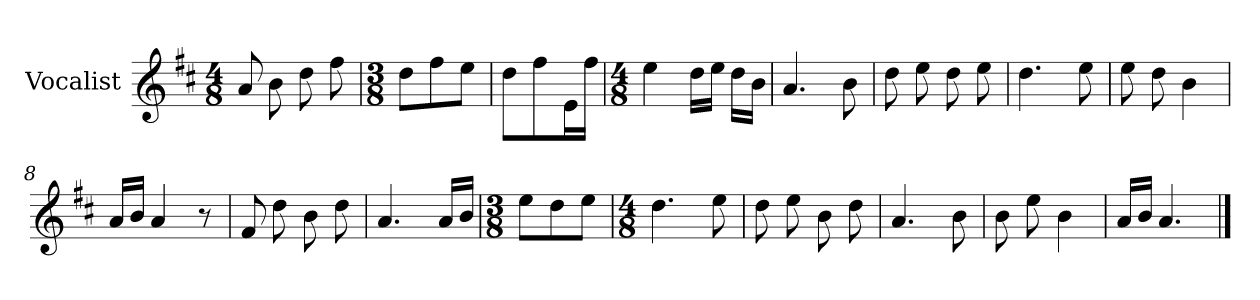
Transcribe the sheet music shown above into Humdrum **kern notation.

**kern
*part1
*staff1
*I"Vocalist
*k[f#c#]
*D:
*M4/8
=
8a
8b
8dd
8ff#
=1
*M3/8
8ddL
8ff#
8eeJ
=2
8ddL
8ff#
16eL
16ff#JJ
=3
*M4/8
4ee
16ddLL
16eeJJ
16ddLL
16bJJ
=4
4.a
8b
=5
8dd
8ee
8dd
8ee
=6
4.dd
8ee
=7
8ee
8dd
4b
=8
16aLL
16bJJ
4a
8r
=9
8f#
8dd
8b
8dd
=10
4.a
16aLL
16bJJ
=11
*M3/8
8eeL
8dd
8eeJ
=12
*M4/8
4.dd
8ee
=13
8dd
8ee
8b
8dd
=14
4.a
8b
=15
8b
8ee
4b
=16
16aLL
16bJJ
4.a
==
*-
